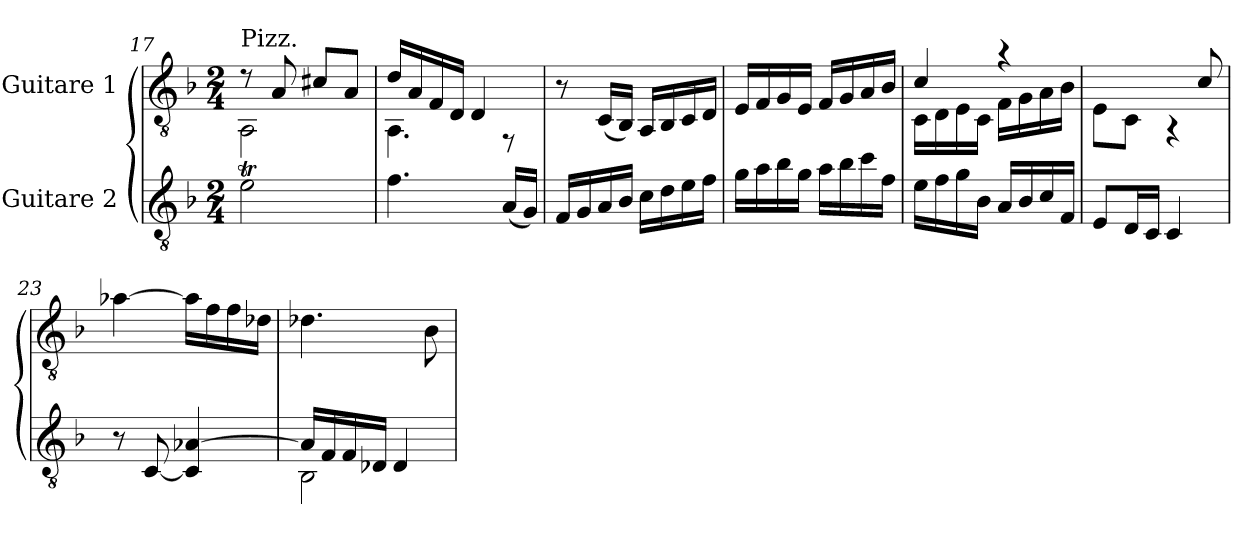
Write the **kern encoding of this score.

**kern	**kern
*part2	*part1
*staff2	*staff1
*I"Guitare 2	*I"Guitare 1
*clefGv2	*clefGv2
*k[b-]	*k[b-]
*M2/4	*M2/4
=17	=17
*	*^
!	!LO:TX:a:t=Pizz.	!
2et\	8r	2AA\
.	8A/	.
.	8c#X/L	.
.	8A/J	.
!!LO:LB:g=z	!!
=18	=18	=18
4.f\	16d/LL	4.AA\
.	16A/	.
.	16F/	.
.	16D/JJ	.
.	4D/	.
(<16A/LL	.	8r
16G/JJ)	.	.
*	*v	*v
=19	=19
16F/LL	8r
16G/	.
16A/	(<16C/LL
16B-/JJ	16BB-/JJ)
16c\LL	16AA/LL
16d\	16BB-/
16e\	16C/
16f\JJ	16D/JJ
=20	=20
16g\LL	16E/LL
16a\	16F/
16b-\	16G/
16g\JJ	16E/JJ
16a\LL	16F/LL
16b-\	16G/
16cc\	16A/
16f\JJ	16B-/JJ
=21	=21
*	*^
16e\LL	4c/	16C\LL
16f\	.	16D\
16g\	.	16E\
16B-\JJ	.	16C\JJ
16A/LL	4r	16F\LL
16B-/	.	16G\
16c/	.	16A\
16F/JJ	.	16B-\JJ
=22	=22	=22
8E/L	4.ryy	8E\L
16D/L	.	8C\J
16C/JJ	.	.
4C/	.	4r
.	8c/	.
*	*v	*v
=23	=23
8r	[4a-X\
[8C/	.
4C/] [4A-X/	16a-\LL]
.	16f\
.	16f\
.	16d-X\JJ
!!LO:PB:g=z
=24	=24
*^	*
16A-/LL]	2BB-\	4.d-X\
16F/	.	.
16F/	.	.
16D-X/JJ	.	.
4D-/	.	.
.	.	8B-\
*v	*v	*
=	=
*-	*-
